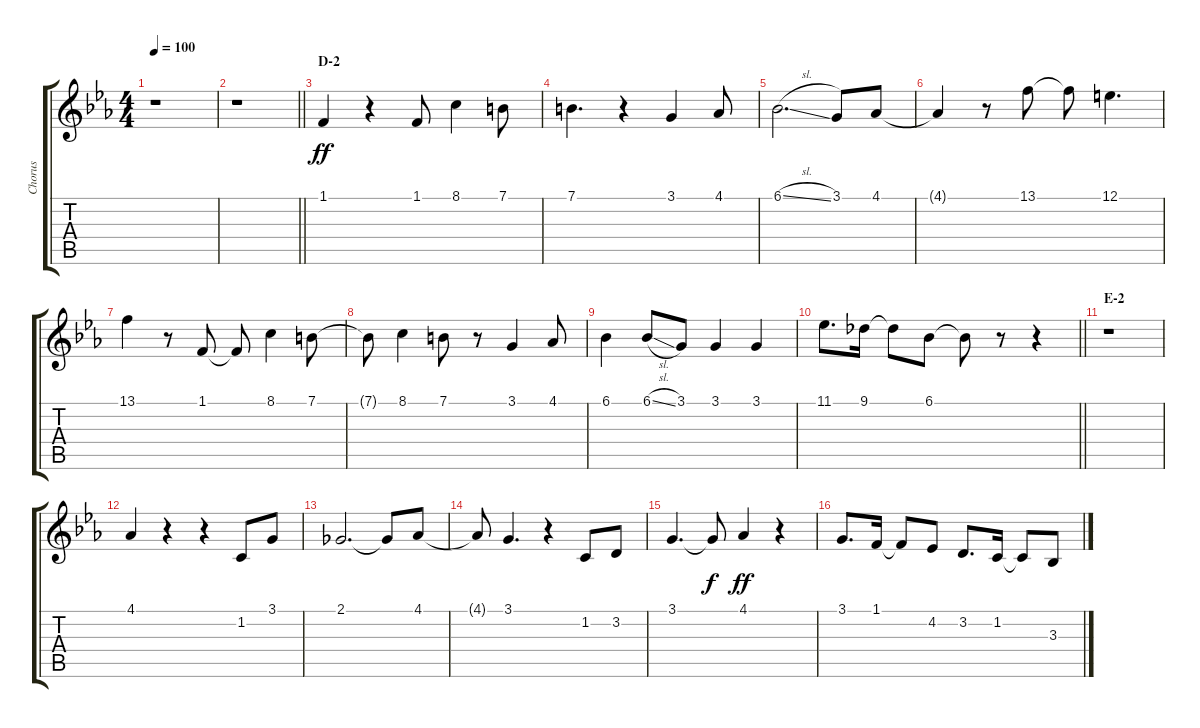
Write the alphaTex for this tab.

\track ("Chorus" "Chorus") {instrument voiceoohs}
\staff {score tabs}
\tuning (E4 B3 G3 D3 A2 E2) {hide}
\ts (4 4)
\tempo 100
\clef g2
\ks eb
r.1{dy ff} |
\barLineRight lightlight
r.1 |
\section ("" "D-2")
1.1.4 r.4 1.1.8 8.1.4 7.1.8 |
7.1.4{d} r.4 3.1.4 4.1.8 |
6.1{sl}.2{d} 3.1.8 4.1.8 |
4.1{t}.4 r.8 13.1.8 13.1{t}.8 12.1.4{d} |
13.1.4 r.8 1.1.8 1.1{t}.8 8.1.4 7.1.8 |
7.1{t}.8 8.1.4 7.1.8 r.8 3.1.4 4.1.8 |
6.1.4 6.1{sl}.8 3.1.8 3.1.4 3.1.4 |
\barLineRight lightlight
11.1.8{d} 9.1.16 9.1{t}.8 6.1.8 6.1{t}.8 r.8 r.4 |
\section ("" "E-2")
r.1 |
4.1.4 r.4 r.4 1.2.8 3.1.8 |
2.1.2{d} 2.1{t}.8 4.1.8 |
4.1{t}.8 3.1.4{d} r.4 1.2.8 3.2.8 |
3.1.4{d} 3.1{t}.8{dy f} 4.1.4{dy ff} r.4 |
3.1.8{d} 1.1.16 1.1{t}.8 4.2.8 3.2.8{d} 1.2.16 1.2{t}.8 3.3.8
